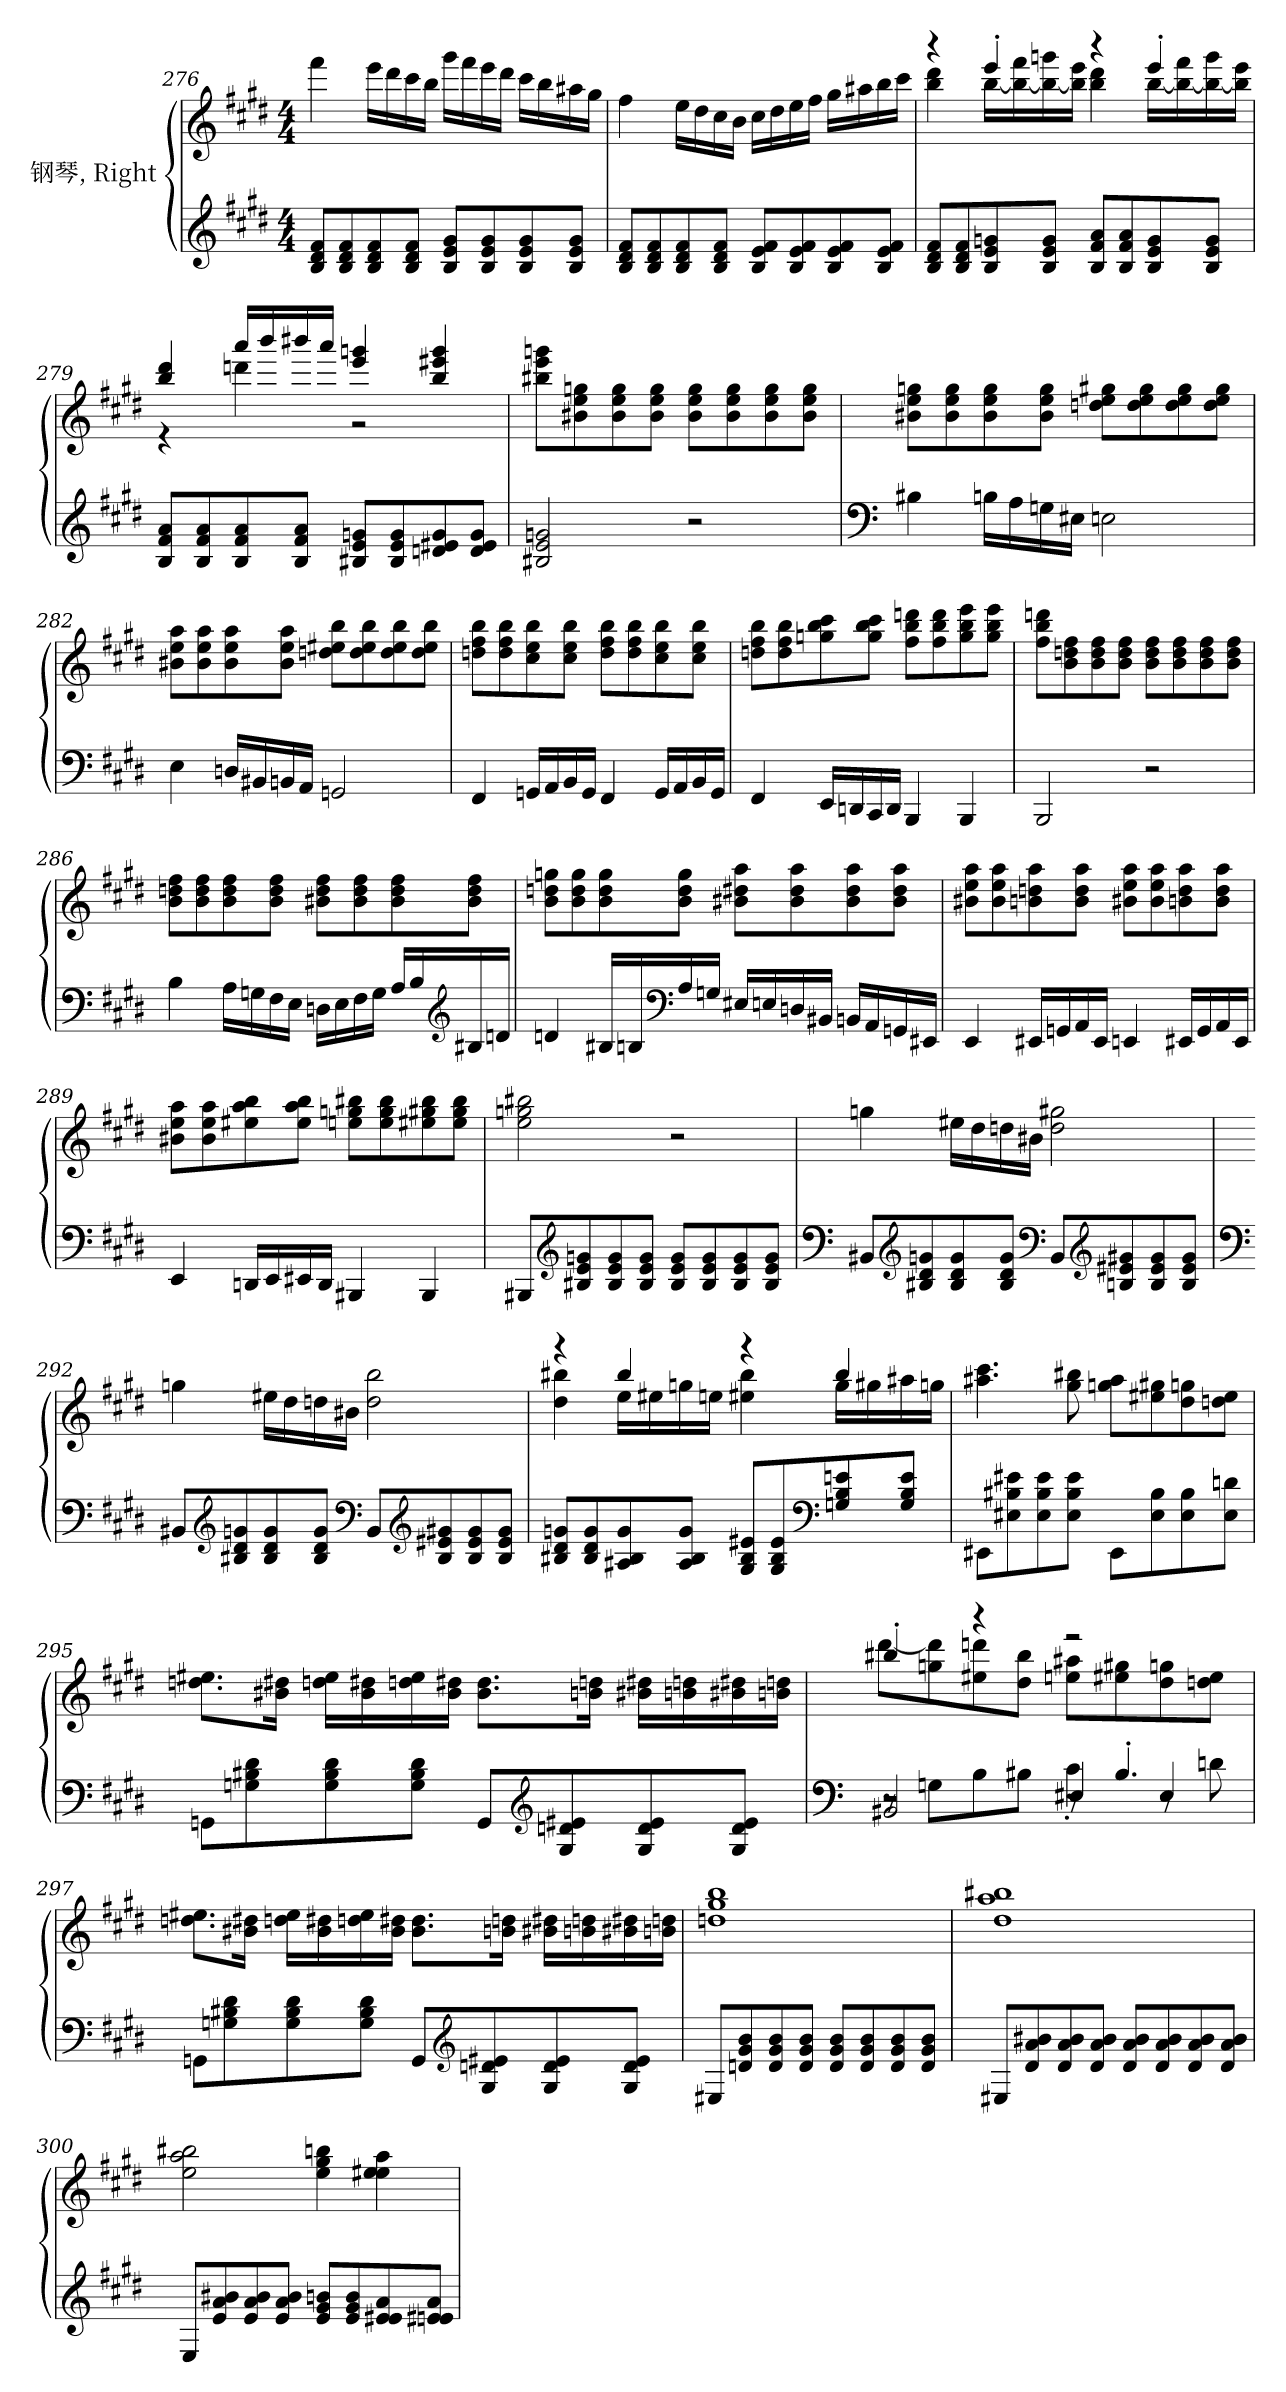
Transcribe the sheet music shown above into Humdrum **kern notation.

**kern	**kern
*part1	*part1
*staff2	*staff1
*I"钢琴, Right	*
*clefG2	*clefG2
*k[f#c#g#d#]	*k[f#c#g#d#]
*M4/4	*M4/4
=276	=276
8B/ 8d#/ 8f#/L	4fff#\
8B/ 8d#/ 8f#/	.
8B/ 8d#/ 8f#/	16eee\LL
.	16ddd#\
8B/ 8d#/ 8f#/J	16ccc#\
*	*MM113
.	16bb\JJ
8B/ 8e/ 8g#/L	16ggg#\LL
.	16fff#\
8B/ 8e/ 8g#/	16eee\
.	16ddd#\JJ
8B/ 8e/ 8g#/	16ccc#\LL
.	16bb\
*	*MM115
8B/ 8e/ 8g#/J	16aa#X\
.	16gg#\JJ
=277	=277
8B/ 8d#/ 8f#/L	4ff#\
8B/ 8d#/ 8f#/	.
8B/ 8d#/ 8f#/	16ee\LL
.	16dd#\
8B/ 8d#/ 8f#/J	16cc#\
.	16b\JJ
8B/ 8e/ 8f#/L	16cc#\LL
*	*MM120
.	16dd#\
8B/ 8e/ 8f#/	16ee\
.	16ff#\JJ
8B/ 8e/ 8f#/	16gg#\LL
.	16aa#X\
8B/ 8e/ 8f#/J	16bb\
*	*MM100
.	16ccc#\JJ
!!LO:LB:g=z
=278	=278
*	*^
8B/ 8d#/ 8f#/L	4r	4bb\ 4ddd#\
8B/ 8d#/ 8f#/	.	.
*	*MM99	*
8B/ 8e/ 8gn/	4eee'/	[16bb\LL
.	.	16bb\_ 16fff#\
8B/ 8e/ 8g/J	.	16bb\_ 16gggn\
.	.	16bb\] 16eee\JJ
8B/ 8f#/ 8a/L	4r	4bb\ 4ddd#\
8B/ 8f#/ 8a/	.	.
8B/ 8e/ 8g/	4eee'/	[16bb\LL
.	.	16bb\_ 16fff#\
8B/ 8e/ 8g/J	.	16bb\_ 16ggg\
*	*MM114	*
.	.	16bb\] 16eee\JJ
=279	=279	=279
*	*MM116	*
8B/ 8f#/ 8a/L	4bb/ 4ddd#/	4r
8B/ 8f#/ 8a/	.	.
*	*MM110	*
8B/ 8f#/ 8a/	16aaa/LL	4dddn\
.	16bbb/	.
8B/ 8f#/ 8a/J	16bbb#X/	.
.	16aaa/JJ	.
*	*MM100	*
8B#X/ 8e/ 8gn/L	4eee/ 4gggn/	2r
8B#/ 8e/ 8g/	.	.
8dn/ 8e#X/ 8g/	4bb/ 4eee#X/ 4ggg/	.
8d/ 8e#/ 8g/J	.	.
*	*v	*v
!!LO:PB:g=z
=280	=280
2B#X/ 2e/ 2gn/	8bb#X\ 8eee\ 8gggn\L
.	8b#X\ 8ee\ 8ggn\
.	8b#\ 8ee\ 8gg\
.	8b#\ 8ee\ 8gg\J
*	*MM113
2r	8b#\ 8ee\ 8gg\L
.	8b#\ 8ee\ 8gg\
*	*MM115
.	8b#\ 8ee\ 8gg\
.	8b#\ 8ee\ 8gg\J
=281	=281
*clefF4	*
4B#X\	8b#X\ 8ee\ 8ggn\L
.	8b#\ 8ee\ 8gg\
16Bn\LL	8b#\ 8ee\ 8gg\
16A\	.
16Gn\	8b#\ 8ee\ 8gg\J
16E#X\JJ	.
2En\	8ddn\ 8ee\ 8gg#X\L
*	*MM118
.	8dd\ 8ee\ 8gg#\
.	8dd\ 8ee\ 8gg#\
.	8dd\ 8ee\ 8gg#\J
!!LO:LB:g=z
=282	=282
4E\	8b#X\ 8ee\ 8aa\L
.	8b#\ 8ee\ 8aa\
16Dn/LL	8b#\ 8ee\ 8aa\
16BB#X/	.
16BBn/	8b#\ 8ee\ 8aa\J
16AA/JJ	.
2GGn/	8ddn\ 8ee#X\ 8bb\L
.	8dd\ 8ee#\ 8bb\
.	8dd\ 8ee#\ 8bb\
.	8dd\ 8ee#\ 8bb\J
=283	=283
4FF#/	8ddn\ 8ff#\ 8bb\L
.	8dd\ 8ff#\ 8bb\
16GGn/LL	8cc#\ 8ee\ 8bb\
16AA/	.
16BB/	8cc#\ 8ee\ 8bb\J
16GG/JJ	.
4FF#/	8dd\ 8ff#\ 8bb\L
.	8dd\ 8ff#\ 8bb\
16GG/LL	8cc#\ 8ee\ 8bb\
16AA/	.
16BB/	8cc#\ 8ee\ 8bb\J
16GG/JJ	.
!!LO:LB:g=z
=284	=284
*	*MM116
4FF#/	8ddn\ 8ff#\ 8bb\L
.	8dd\ 8ff#\ 8bb\
16EE/LL	8ggn\ 8bb\ 8ccc#\
16DDn/	.
16CC#/	8gg\ 8bb\ 8ccc#\J
16DD/JJ	.
4BBB/	8ff#\ 8bb\ 8dddn\L
.	8ff#\ 8bb\ 8ddd\
4BBB/	8gg\ 8bb\ 8eee\
.	8gg\ 8bb\ 8eee\J
=285	=285
*	*MM90
2BBB/	8ff#\ 8bb\ 8dddn\L
.	8b\ 8ddn\ 8ff#\
.	8b\ 8dd\ 8ff#\
.	8b\ 8dd\ 8ff#\J
2r	8b\ 8dd\ 8ff#\L
.	8b\ 8dd\ 8ff#\
.	8b\ 8dd\ 8ff#\
*	*MM112
.	8b\ 8dd\ 8ff#\J
=286	=286
4B\	8b\ 8ddn\ 8ff#\L
.	8b\ 8dd\ 8ff#\
16A\LL	8b\ 8dd\ 8ff#\
16Gn\	.
16F#\	8b\ 8dd\ 8ff#\J
16E\JJ	.
16Dn\LL	8b#X\ 8dd\ 8ff#\L
16E\	.
16F#\	8b#\ 8dd\ 8ff#\
16G\JJ	.
16A/LL	8b#\ 8dd\ 8ff#\
16B/	.
*clefG2	*
16B#X/	8b#\ 8dd\ 8ff#\J
16dn/JJ	.
!!LO:LB:g=z
=287	=287
4dn/	8b\ 8ddn\ 8ggn\L
.	8b\ 8dd\ 8gg\
16B#X/LL	8b\ 8dd\ 8gg\
16Bn/	.
*clefF4	*
16A/	8b\ 8dd\ 8gg\J
16Gn/JJ	.
16E#X/LL	8b#X\ 8dd#X\ 8aa\L
16En/	.
16Dn/	8b#\ 8dd#\ 8aa\
16BB#X/JJ	.
16BBn/LL	8b#\ 8dd#\ 8aa\
16AA/	.
16GGn/	8b#\ 8dd#\ 8aa\J
16EE#X/JJ	.
=288	=288
4EE/	8b#X\ 8ee\ 8aa\L
.	8b#\ 8ee\ 8aa\
16EE#X/LL	8bn\ 8ddn\ 8aa\
16GGn/	.
16AA/	8b\ 8dd\ 8aa\J
16EE#/JJ	.
4EEn/	8b#X\ 8ee\ 8aa\L
.	8b#\ 8ee\ 8aa\
16EE#X/LL	8bn\ 8dd\ 8aa\
16GG/	.
16AA/	8b\ 8dd\ 8aa\J
16EE#/JJ	.
!!LO:LB:g=z
=289	=289
4EE/	8b#X\ 8ee\ 8aa\L
*	*MM122
.	8b#\ 8ee\ 8aa\
*	*MM115
16DDn/LL	8ee#X\ 8aa\ 8bb\
16EE/	.
*	*MM109
16EE#X/	8ee#\ 8aa\ 8bb\J
16DD/JJ	.
*	*MM104
4BBB#X/	8een\ 8ggn\ 8bb#X\L
*	*MM101
.	8ee\ 8gg\ 8bb#\
4BBB#/	8ee#X\ 8gg#X\ 8bb#\
.	8ee#\ 8gg#\ 8bb#\J
=290	=290
*	*MM77
8BBB#X/L	2ee\ 2ggn\ 2bb#X\
*clefG2	*
8B#X/ 8e/ 8gn/	.
8B#/ 8e/ 8g/	.
8B#/ 8e/ 8g/J	.
8B#/ 8e/ 8g/L	2r
8B#/ 8e/ 8g/	.
8B#/ 8e/ 8g/	.
8B#/ 8e/ 8g/J	.
!!LO:LB:g=z
=291	=291
*clefF4	*
8BB#X/L	4ggn\
*clefG2	*
8B#X/ 8d#/ 8gn/	.
8B#/ 8d#/ 8g/	16ee#X\LL
.	16dd#\
8B#/ 8d#/ 8g/J	16ddn\
.	16b#X\JJ
*clefF4	*
8BB#/L	2dd\ 2gg#X\
*clefG2	*
8Bn/ 8e#X/ 8g#X/	.
8B/ 8e#/ 8g#/	.
8B/ 8e#/ 8g#/J	.
=292	=292
*clefF4	*
8BB#X/L	4ggn\
*clefG2	*
8B#X/ 8d#/ 8gn/	.
8B#/ 8d#/ 8g/	16ee#X\LL
.	16dd#\
8B#/ 8d#/ 8g/J	16ddn\
.	16b#X\JJ
*clefF4	*
*	*MM122
8BB#/L	2dd\ 2bb\
*clefG2	*
8B#/ 8e#X/ 8g#X/	.
8B#/ 8e#/ 8g#/	.
8B#/ 8e#/ 8g#/J	.
!!LO:PB:g=z
=293	=293
*	*^
8B#X/ 8d#/ 8gn/L	4r	4dd#\ 4bb#X\
8B#/ 8d#/ 8g/	.	.
8A#X/ 8B#/ 8g/	4bb#/	16ee\LL
.	.	16ee#X\
8A#/ 8B#/ 8g/J	.	16ggn\
.	.	16een\JJ
8G#/ 8B#/ 8e#X/L	4r	4ee#X\ 4bb#\
8G#/ 8B#/ 8e#/	.	.
*clefF4	*	*
8Gn/ 8B#/ 8en/	4bb#/	16gg\LL
.	.	16gg#X\
8G/ 8B#/ 8e/J	.	16aa#X\
*	*MM101	*
.	.	16ggn\JJ
*	*v	*v
=294	=294
*	*MM91
8EE#X\L	4.aa#X\ 4.ccc#\
8E#X\ 8B#X\ 8e#X\	.
8E#\ 8B#\ 8e#\	.
8E#\ 8B#\ 8e#\J	8gg#\ 8bb#X\
8EE#\L	8ggn\ 8aa#\L
8E#\ 8B#\	8ee#X\ 8gg#X\
8E#\ 8B#\	8dd#\ 8ggn\
8E#\ 8dn\J	8ddn\ 8ee#\J
!!LO:LB:g=z
=295	=295
8GGn\L	8.ddn\ 8.ee#X\L
8Gn\ 8B#X\ 8d#\	.
.	16b#X\ 16dd#X\Jk
*	*MM127
8G\ 8B#\ 8d#\	16ddn\ 16ee#\LL
.	16b#\ 16dd#X\
8G\ 8B#\ 8d#\J	16ddn\ 16ee#\
.	16b#\ 16dd#X\JJ
*	*MM127
8GG/L	8.b#\ 8.dd#\L
*clefG2	*
8G/ 8dn/ 8e#X/	.
.	16bn\ 16ddn\Jk
8G/ 8d/ 8e#/	16b#X\ 16dd#X\LL
.	16bn\ 16ddn\
8G/ 8d/ 8e#/J	16b#X\ 16dd#X\
.	16bn\ 16ddn\JJ
!!LO:LB:g=z
=296	=296
*clefF4	*
*	*MM91
*^	*^
*	*^	*	*
2r	8r	2BB#X/	4bb#X'/	[8ddd#\L
.	8Gn\L	.	.	8ggn\ 8ddd#\]
.	8B\	.	4r	8ee#X\ 8dddn\
.	8B#X\J	.	.	8dd#\ 8bb#\J
8r	4c#'\	4E#X/	2r	8een\ 8aa#X\L
4.B#'/	.	.	.	8ee#X\ 8gg#X\
.	8r	4E#/	.	8dd#\ 8ggn\
.	8dn\	.	.	8ddn\ 8ee#\J
*v	*v	*v	*	*
*	*v	*v
!!LO:LB:g=z
=297	=297
8GGn\L	8.ddn\ 8.ee#X\L
8Gn\ 8B#X\ 8d#\	.
.	16b#X\ 16dd#X\Jk
*	*MM127
8G\ 8B#\ 8d#\	16ddn\ 16ee#\LL
.	16b#\ 16dd#X\
8G\ 8B#\ 8d#\J	16ddn\ 16ee#\
.	16b#\ 16dd#X\JJ
*	*MM127
8GG/L	8.b#\ 8.dd#\L
*clefG2	*
8G/ 8dn/ 8e#X/	.
.	16bn\ 16ddn\Jk
8G/ 8d/ 8e#/	16b#X\ 16dd#X\LL
.	16bn\ 16ddn\
8G/ 8d/ 8e#/J	16b#X\ 16dd#X\
.	16bn\ 16ddn\JJ
=298	=298
*	*MM110
8E#X/L	1ddn 1gg# 1bb
8dn/ 8g#/ 8b/	.
8d/ 8g#/ 8b/	.
8d/ 8g#/ 8b/J	.
8d/ 8g#/ 8b/L	.
8d/ 8g#/ 8b/	.
8d/ 8g#/ 8b/	.
8d/ 8g#/ 8b/J	.
!!LO:LB:g=z
=299	=299
*	*MM106
8E#X/L	1dd# 1aa 1bb#X
8d#/ 8a/ 8b#X/	.
8d#/ 8a/ 8b#/	.
8d#/ 8a/ 8b#/J	.
8d#/ 8a/ 8b#/L	.
8d#/ 8a/ 8b#/	.
8d#/ 8a/ 8b#/	.
8d#/ 8a/ 8b#/J	.
=300	=300
8E/L	2ee\ 2aa\ 2bb#X\
8e/ 8a/ 8b#X/	.
8e/ 8a/ 8b#/	.
8e/ 8a/ 8b#/J	.
8e/ 8g#/ 8bn/L	4ee\ 4gg#\ 4bbn\
8e/ 8g#/ 8b/	.
8e/ 8e#X/ 8a/	4ee\ 4ee#X\ 4aa\
8en/ 8e#X/ 8a/J	.
=	=
*-	*-
